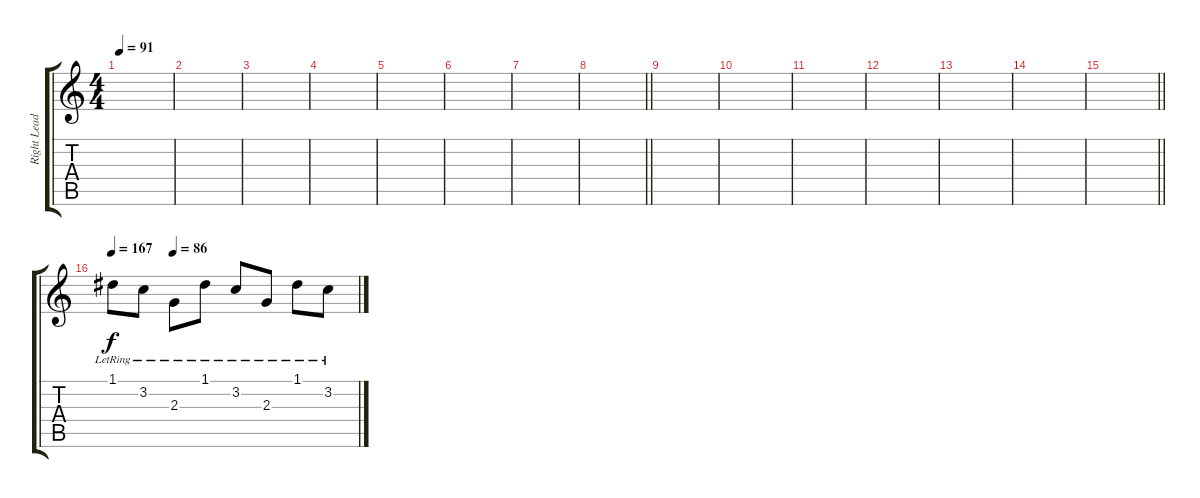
\track ("Right Lead 2" "Right Lead") {instrument acousticguitarsteel}
\staff {score tabs}
\tuning (D4 A3 F3 C3 G2 C2) {hide}
\ts (4 4)
\section ("" "")
\tempo 91
\clef g2
\ks c
|
|
|
|
|
|
|
\barLineRight lightlight
|
\section ("" "")
|
|
|
|
|
|
\barLineRight lightlight
|
\section ("" "")
\tempo 167
\tempo (86 0.25)
1.1{lr}.8 3.2{lr}.8 2.3{lr}.8 1.1{lr}.8 3.2{lr}.8 2.3{lr}.8 1.1{lr}.8 3.2{lr}.8
